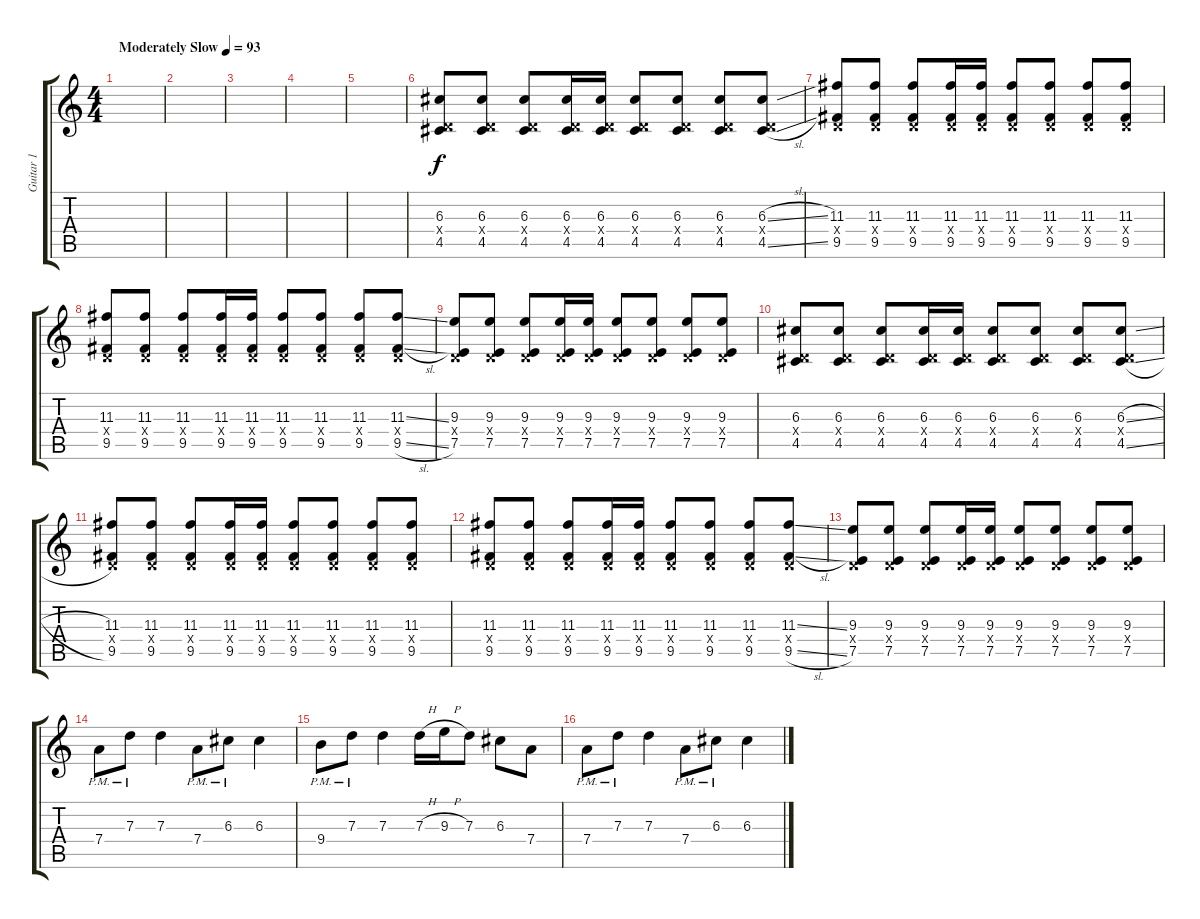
\track ("Guitar 1" "Guitar 1") {instrument overdrivenguitar}
\staff {score tabs}
\tuning (E4 B3 G3 D3 A2 E2) {hide}
\ts (4 4)
\tempo (93 "Moderately Slow")
\clef g2
\ks c
|
|
|
|
|
(6.3 0.4{x} 4.5).8 (6.3 0.4{x} 4.5).8 (6.3 0.4{x} 4.5).8 (6.3 0.4{x} 4.5).16 (6.3 0.4{x} 4.5).16 (6.3 0.4{x} 4.5).8 (6.3 0.4{x} 4.5).8 (6.3 0.4{x} 4.5).8 (6.3{sl} 0.4{x} 4.5{sl}).8 |
(11.3 0.4{x} 9.5).8 (11.3 0.4{x} 9.5).8 (11.3 0.4{x} 9.5).8 (11.3 0.4{x} 9.5).16 (11.3 0.4{x} 9.5).16 (11.3 0.4{x} 9.5).8 (11.3 0.4{x} 9.5).8 (11.3 0.4{x} 9.5).8 (11.3 0.4{x} 9.5).8 |
(11.3 0.4{x} 9.5).8 (11.3 0.4{x} 9.5).8 (11.3 0.4{x} 9.5).8 (11.3 0.4{x} 9.5).16 (11.3 0.4{x} 9.5).16 (11.3 0.4{x} 9.5).8 (11.3 0.4{x} 9.5).8 (11.3 0.4{x} 9.5).8 (11.3{ss} 0.4{x} 9.5{sl}).8 |
(9.3 0.4{x} 7.5).8 (9.3 0.4{x} 7.5).8 (9.3 0.4{x} 7.5).8 (9.3 0.4{x} 7.5).16 (9.3 0.4{x} 7.5).16 (9.3 0.4{x} 7.5).8 (9.3 0.4{x} 7.5).8 (9.3 0.4{x} 7.5).8 (9.3 0.4{x} 7.5).8 |
(6.3 0.4{x} 4.5).8 (6.3 0.4{x} 4.5).8 (6.3 0.4{x} 4.5).8 (6.3 0.4{x} 4.5).16 (6.3 0.4{x} 4.5).16 (6.3 0.4{x} 4.5).8 (6.3 0.4{x} 4.5).8 (6.3 0.4{x} 4.5).8 (6.3{sl} 0.4{x} 4.5{sl}).8 |
(11.3 0.4{x} 9.5).8 (11.3 0.4{x} 9.5).8 (11.3 0.4{x} 9.5).8 (11.3 0.4{x} 9.5).16 (11.3 0.4{x} 9.5).16 (11.3 0.4{x} 9.5).8 (11.3 0.4{x} 9.5).8 (11.3 0.4{x} 9.5).8 (11.3 0.4{x} 9.5).8 |
(11.3 0.4{x} 9.5).8 (11.3 0.4{x} 9.5).8 (11.3 0.4{x} 9.5).8 (11.3 0.4{x} 9.5).16 (11.3 0.4{x} 9.5).16 (11.3 0.4{x} 9.5).8 (11.3 0.4{x} 9.5).8 (11.3 0.4{x} 9.5).8 (11.3{ss} 0.4{x} 9.5{sl}).8 |
(9.3 0.4{x} 7.5).8 (9.3 0.4{x} 7.5).8 (9.3 0.4{x} 7.5).8 (9.3 0.4{x} 7.5).16 (9.3 0.4{x} 7.5).16 (9.3 0.4{x} 7.5).8 (9.3 0.4{x} 7.5).8 (9.3 0.4{x} 7.5).8 (9.3 0.4{x} 7.5).8 |
7.4{pm}.8 7.3{pm}.8 7.3.4 7.4{pm}.8 6.3{pm}.8 6.3.4 |
9.4{pm}.8 7.3{pm}.8 7.3.4 7.3{h}.16 9.3{h}.16 7.3.8 6.3.8 7.4.8 |
7.4{pm}.8 7.3{pm}.8 7.3.4 7.4{pm}.8 6.3{pm}.8 6.3.4
